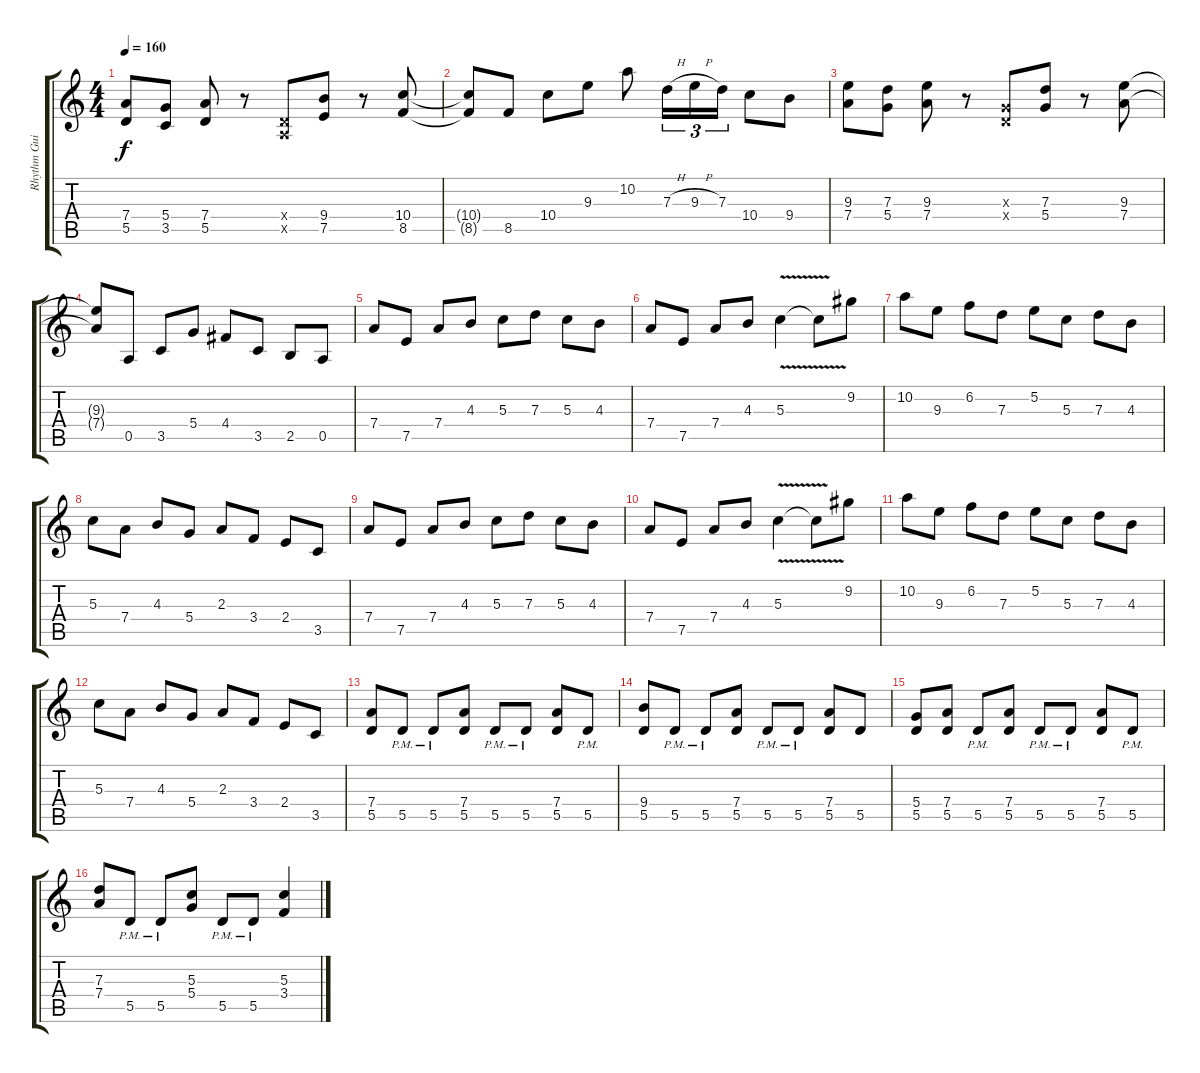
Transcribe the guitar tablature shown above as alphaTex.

\track ("Rhythm Guitar" "Rhythm Gui") {instrument distortionguitar}
\staff {score tabs}
\tuning (E4 B3 G3 D3 A2 E2) {hide}
\ts (4 4)
\tempo 160
\clef g2
\ks c
(7.4 5.5).8{dy f} (5.4 3.5).8 (7.4 5.5).8 r.8 (0.4{x} 0.5{x}).8 (9.4 7.5).8 r.8 (10.4 8.5).8 |
(10.4{t} 8.5{t}).8 8.5.8 10.4.8 9.3.8 10.2.8 7.3{h}.16{tu (3 2)} 9.3{h}.16{tu (3 2)} 7.3.16{tu (3 2)} 10.4.8 9.4.8 |
(9.3 7.4).8 (7.3 5.4).8 (9.3 7.4).8 r.8 (0.3{x} 0.4{x}).8 (7.3 5.4).8 r.8 (9.3 7.4).8 |
(9.3{t} 7.4{t}).8 0.5.8 3.5.8 5.4.8 4.4.8 3.5.8 2.5.8 0.5.8 |
7.4.8 7.5.8 7.4.8 4.3.8 5.3.8 7.3.8 5.3.8 4.3.8 |
7.4.8 7.5.8 7.4.8 4.3.8 5.3{v}.4 5.3{t}.8 9.2.8 |
10.2.8 9.3.8 6.2.8 7.3.8 5.2.8 5.3.8 7.3.8 4.3.8 |
5.3.8 7.4.8 4.3.8 5.4.8 2.3.8 3.4.8 2.4.8 3.5.8 |
7.4.8 7.5.8 7.4.8 4.3.8 5.3.8 7.3.8 5.3.8 4.3.8 |
7.4.8 7.5.8 7.4.8 4.3.8 5.3{v}.4 5.3{t}.8 9.2.8 |
10.2.8 9.3.8 6.2.8 7.3.8 5.2.8 5.3.8 7.3.8 4.3.8 |
5.3.8 7.4.8 4.3.8 5.4.8 2.3.8 3.4.8 2.4.8 3.5.8 |
(7.4 5.5).8 5.5{pm}.8 5.5{pm}.8 (7.4 5.5).8 5.5{pm}.8 5.5{pm}.8 (7.4 5.5).8 5.5{pm}.8 |
(9.4 5.5).8 5.5{pm}.8 5.5{pm}.8 (7.4 5.5).8 5.5{pm}.8 5.5{pm}.8 (7.4 5.5).8 5.5.8 |
(5.4 5.5).8 (7.4 5.5).8 5.5{pm}.8 (7.4 5.5).8 5.5{pm}.8 5.5{pm}.8 (7.4 5.5).8 5.5{pm}.8 |
(7.3 7.4).8 5.5{pm}.8 5.5{pm}.8 (5.3 5.4).8 5.5{pm}.8 5.5{pm}.8 (5.3 3.4).4
